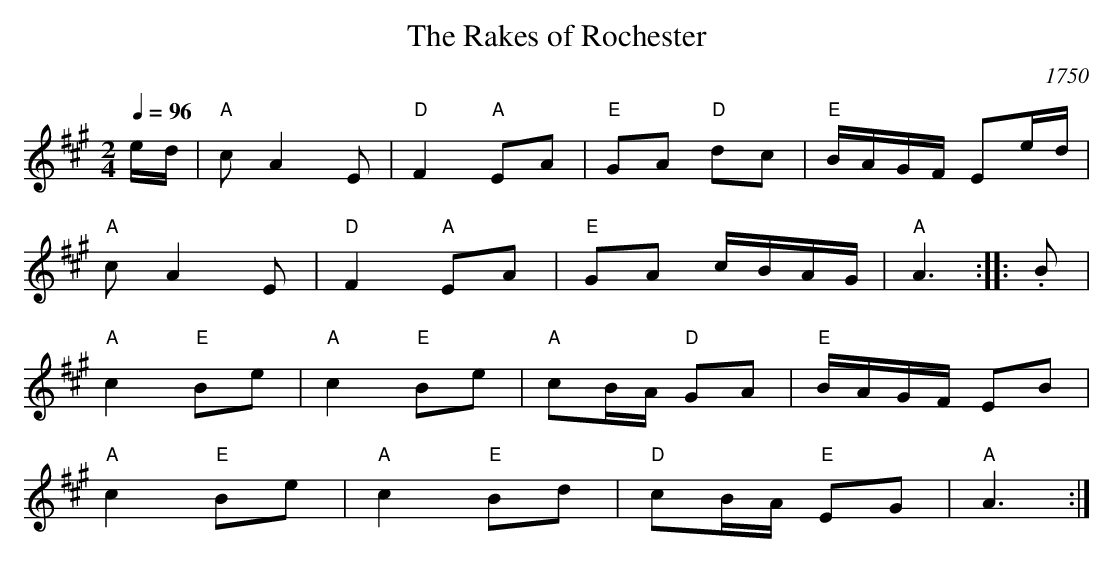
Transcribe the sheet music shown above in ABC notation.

X:1
T:The Rakes of Rochester
C:1750
Q:1/4=96
M:2/4
L:1/16
K:A
ed | "A"c2 A4 E2 | "D"F4 "A"E2A2 | "E"G2A2 "D"d2c2 | "E"BAGF E2ed |
"A"c2 A4 E2 | "D"F4 "A"E2A2 | "E"G2A2 cBAG | "A"A6 :: .B2 |
"A"c4 "E"B2e2 | "A"c4 "E"B2e2 | "A"c2BA "D"G2A2 | "E"BAGF E2B2 |
 "A"c4 "E"B2e2 | "A"c4 "E"B2d2 | "D"c2BA "E"E2G2 | "A"A6 :|
